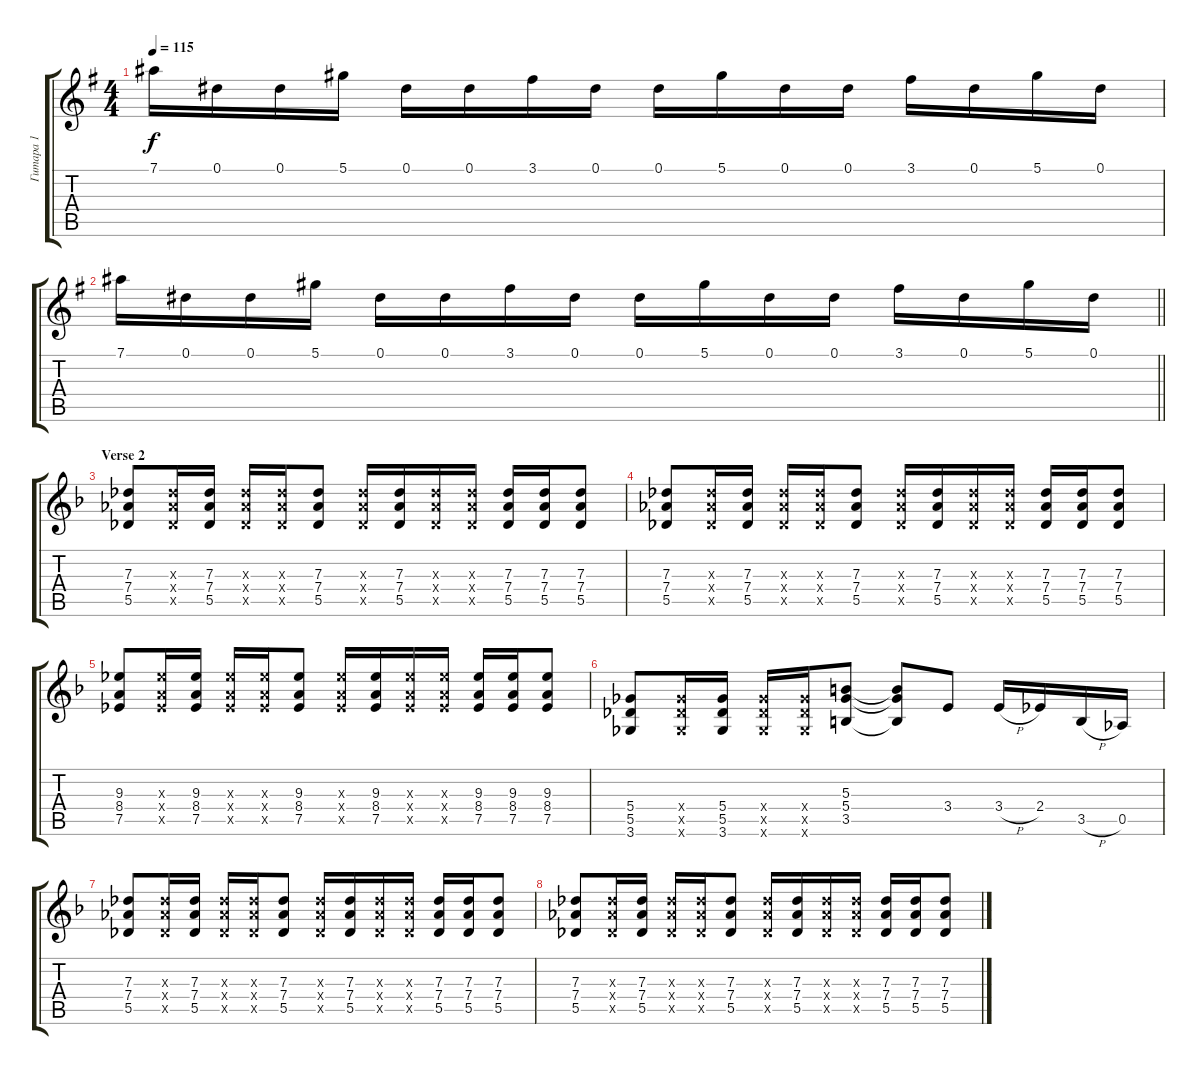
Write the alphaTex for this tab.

\track ("Гитара 1" "Гитара 1") {instrument distortionguitar}
\staff {score tabs}
\tuning (Eb4 Bb3 Gb3 Db3 Ab2 Eb2) {hide}
\ts (4 4)
\tempo 115
\clef g2
\ks eminor
7.1.16{dy f} 0.1.16 0.1.16 5.1.16 0.1.16 0.1.16 3.1.16 0.1.16 0.1.16 5.1.16 0.1.16 0.1.16 3.1.16 0.1.16 5.1.16 0.1.16 |
\barLineRight lightlight
7.1.16 0.1.16 0.1.16 5.1.16 0.1.16 0.1.16 3.1.16 0.1.16 0.1.16 5.1.16 0.1.16 0.1.16 3.1.16 0.1.16 5.1.16 0.1.16 |
\section ("" "Verse 2")
\ks dminor
(7.3 7.4 5.5).8 (7.3{x} 7.4{x} 5.5{x}).16 (7.3 7.4 5.5).16 (7.3{x} 7.4{x} 5.5{x}).16 (7.3{x} 7.4{x} 5.5{x}).16 (7.3 7.4 5.5).8 (7.3{x} 7.4{x} 5.5{x}).16 (7.3 7.4 5.5).16 (7.3{x} 7.4{x} 5.5{x}).16 (7.3{x} 7.4{x} 5.5{x}).16 (7.3 7.4 5.5).16 (7.3 7.4 5.5).16 (7.3 7.4 5.5).8 |
(7.3 7.4 5.5).8 (7.3{x} 7.4{x} 5.5{x}).16 (7.3 7.4 5.5).16 (7.3{x} 7.4{x} 5.5{x}).16 (7.3{x} 7.4{x} 5.5{x}).16 (7.3 7.4 5.5).8 (7.3{x} 7.4{x} 5.5{x}).16 (7.3 7.4 5.5).16 (7.3{x} 7.4{x} 5.5{x}).16 (7.3{x} 7.4{x} 5.5{x}).16 (7.3 7.4 5.5).16 (7.3 7.4 5.5).16 (7.3 7.4 5.5).8 |
(9.3 8.4 7.5).8 (9.3{x} 8.4{x} 7.5{x}).16 (9.3 8.4 7.5).16 (9.3{x} 8.4{x} 7.5{x}).16 (9.3{x} 8.4{x} 7.5{x}).16 (9.3 8.4 7.5).8 (9.3{x} 8.4{x} 7.5{x}).16 (9.3 8.4 7.5).16 (9.3{x} 8.4{x} 7.5{x}).16 (9.3{x} 8.4{x} 7.5{x}).16 (9.3 8.4 7.5).16 (9.3 8.4 7.5).16 (9.3 8.4 7.5).8 |
(5.4 5.5 3.6).8 (5.4{x} 5.5{x} 3.6{x}).16 (5.4 5.5 3.6).16 (5.4{x} 5.5{x} 3.6{x}).16 (5.4{x} 5.5{x} 3.6{x}).16 (5.3 5.4 3.5).8 (5.3{t} 5.4{t} 3.5{t}).8 3.4.8 3.4{h}.16 2.4.16 3.5{h}.16 0.5.16 |
(7.3 7.4 5.5).8 (7.3{x} 7.4{x} 5.5{x}).16 (7.3 7.4 5.5).16 (7.3{x} 7.4{x} 5.5{x}).16 (7.3{x} 7.4{x} 5.5{x}).16 (7.3 7.4 5.5).8 (7.3{x} 7.4{x} 5.5{x}).16 (7.3 7.4 5.5).16 (7.3{x} 7.4{x} 5.5{x}).16 (7.3{x} 7.4{x} 5.5{x}).16 (7.3 7.4 5.5).16 (7.3 7.4 5.5).16 (7.3 7.4 5.5).8 |
(7.3 7.4 5.5).8 (7.3{x} 7.4{x} 5.5{x}).16 (7.3 7.4 5.5).16 (7.3{x} 7.4{x} 5.5{x}).16 (7.3{x} 7.4{x} 5.5{x}).16 (7.3 7.4 5.5).8 (7.3{x} 7.4{x} 5.5{x}).16 (7.3 7.4 5.5).16 (7.3{x} 7.4{x} 5.5{x}).16 (7.3{x} 7.4{x} 5.5{x}).16 (7.3 7.4 5.5).16 (7.3 7.4 5.5).16 (7.3 7.4 5.5).8
